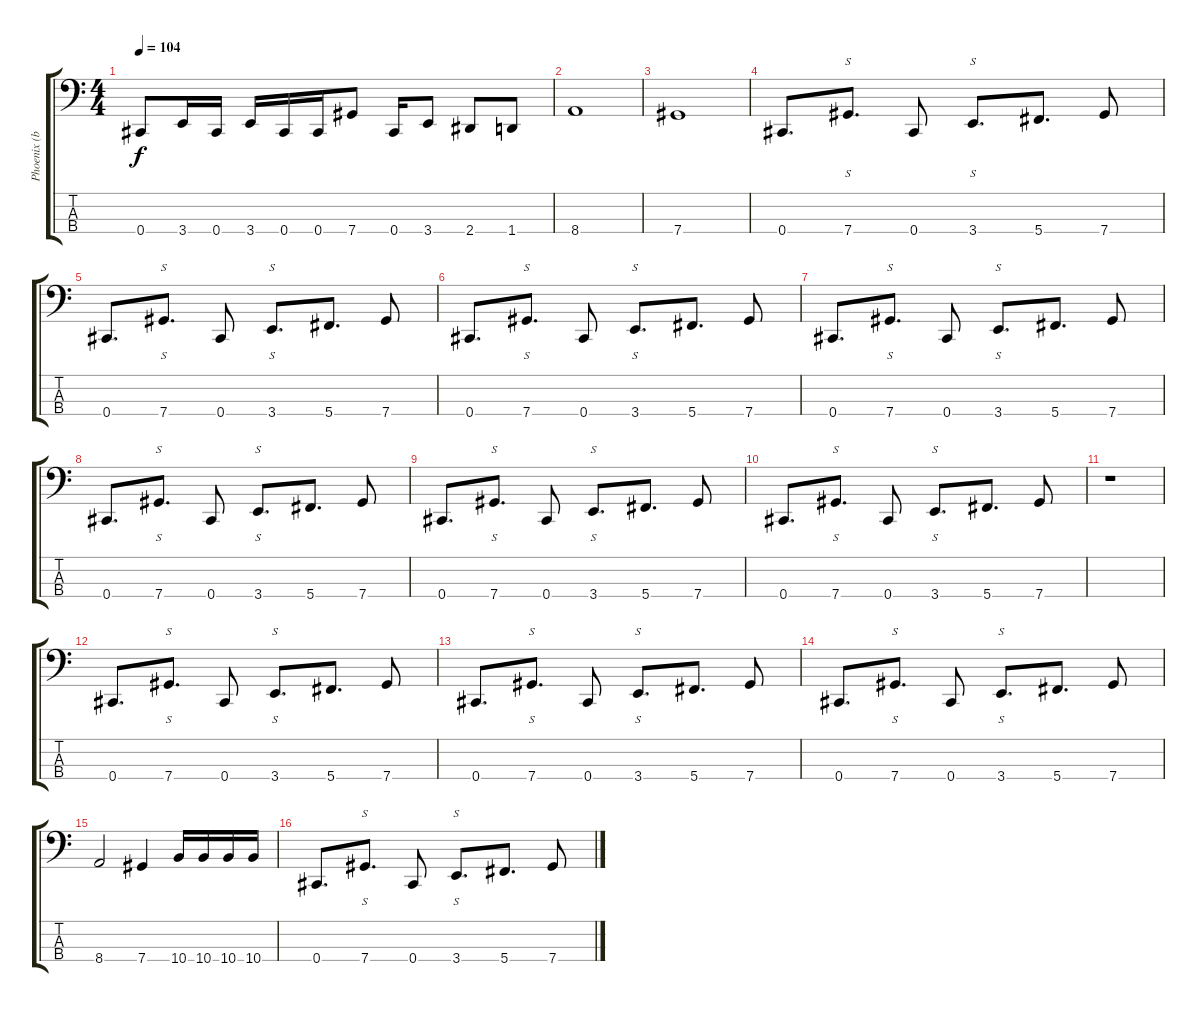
\track ("Phoenix (bass)" "Phoenix (b") {instrument electricbasspick}
\staff {score tabs}
\tuning (Gb2 Db2 Ab1 Db1) {hide}
\ts (4 4)
\tempo 104
\clef f4
\ks c
0.4.8{dy f} 3.4.16 0.4.16 3.4.16 0.4.16 0.4.16 7.4.8 0.4.16 3.4.8 2.4.8 1.4.8 |
8.4.1 |
7.4.1 |
0.4.8{d} 7.4.8{s d} 0.4.8 3.4.8{s d} 5.4.8{d} 7.4.8 |
0.4.8{d} 7.4.8{s d} 0.4.8 3.4.8{s d} 5.4.8{d} 7.4.8 |
0.4.8{d} 7.4.8{s d} 0.4.8 3.4.8{s d} 5.4.8{d} 7.4.8 |
0.4.8{d} 7.4.8{s d} 0.4.8 3.4.8{s d} 5.4.8{d} 7.4.8 |
0.4.8{d} 7.4.8{s d} 0.4.8 3.4.8{s d} 5.4.8{d} 7.4.8 |
0.4.8{d} 7.4.8{s d} 0.4.8 3.4.8{s d} 5.4.8{d} 7.4.8 |
0.4.8{d} 7.4.8{s d} 0.4.8 3.4.8{s d} 5.4.8{d} 7.4.8 |
r.1 |
0.4.8{d} 7.4.8{s d} 0.4.8 3.4.8{s d} 5.4.8{d} 7.4.8 |
0.4.8{d} 7.4.8{s d} 0.4.8 3.4.8{s d} 5.4.8{d} 7.4.8 |
0.4.8{d} 7.4.8{s d} 0.4.8 3.4.8{s d} 5.4.8{d} 7.4.8 |
8.4.2 7.4.4 10.4.16 10.4.16 10.4.16 10.4.16 |
0.4.8{d} 7.4.8{s d} 0.4.8 3.4.8{s d} 5.4.8{d} 7.4.8
